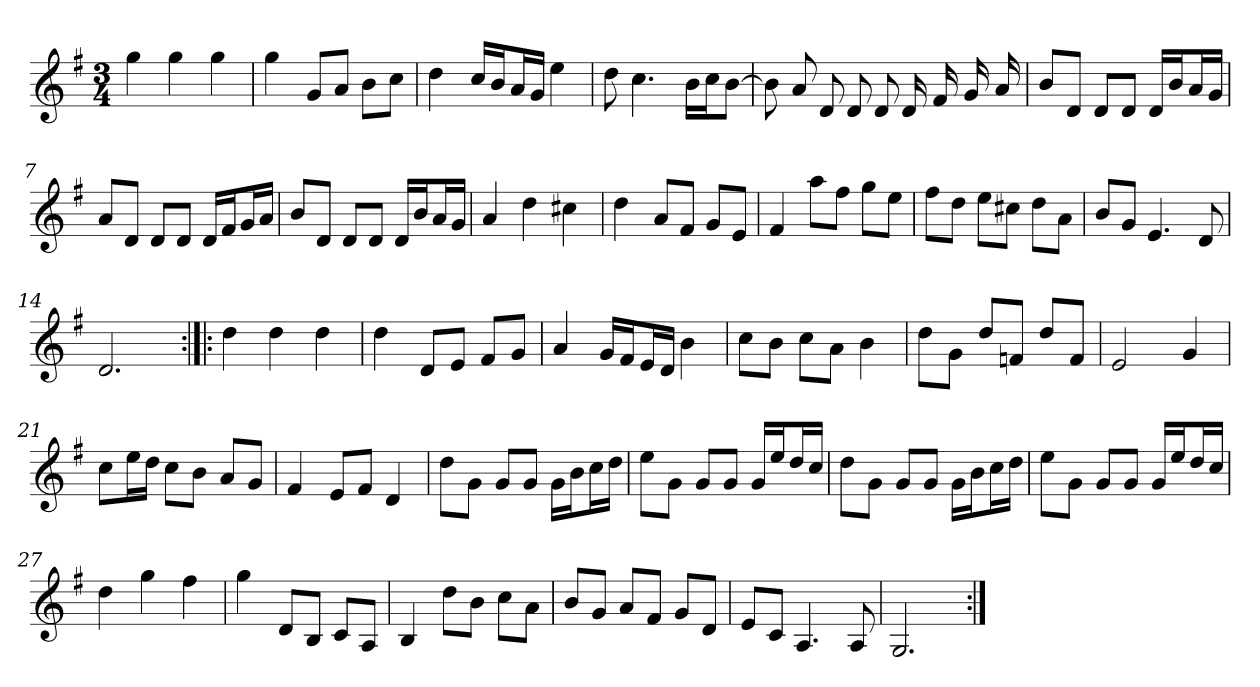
**kern
*part1
*staff1
*clefG2
*k[f#]
*G:
*M3/4
*MM120
=1
4gg
4gg
4gg
=2
4gg
8g/L
8a/J
8b\L
8cc\J
=3
4dd
16cc/LL
16b/J
16a/L
16g/JJ
4ee
=4
8dd
4.cc
16b\LL
16cc\J
[8b\J
=5
8b]
8a
8d
8d
8d
16d
16f#
16g
16a
=6
8b/L
8d/J
8d/L
8d/J
16d/LL
16b/J
16a/L
16g/JJ
=7
8a/L
8d/J
8d/L
8d/J
16d/LL
16f#/J
16g/L
16a/JJ
=8
8b/L
8d/J
8d/L
8d/J
16d/LL
16b/J
16a/L
16g/JJ
=9
4a
4dd
4cc#X
=10
4dd
8a/L
8f#/J
8g/L
8e/J
=11
4f#
8aa\L
8ff#\J
8gg\L
8ee\J
=12
8ff#\L
8dd\J
8ee\L
8cc#X\J
8dd\L
8a\J
=13
8b/L
8g/J
4.e
8d
=14
2.d
=15:|!|:
4dd
4dd
4dd
=16
4dd
8d/L
8e/J
8f#/L
8g/J
=17
4a
16g/LL
16f#/J
16e/L
16d/JJ
4b
=18
8cc\L
8b\J
8cc\L
8a\J
4b
=19
8dd\L
8g\J
8dd/L
8fn/J
8dd/L
8f/J
=20
2e
4g
=21
8cc\L
16ee\L
16dd\JJ
8cc\L
8b\J
8a/L
8g/J
=22
4f#
8e/L
8f#/J
4d
=23
8dd\L
8g\J
8g/L
8g/J
16g\LL
16b\J
16cc\L
16dd\JJ
=24
8ee\L
8g\J
8g/L
8g/J
16g/LL
16ee/J
16dd/L
16cc/JJ
=25
8dd\L
8g\J
8g/L
8g/J
16g\LL
16b\J
16cc\L
16dd\JJ
=26
8ee\L
8g\J
8g/L
8g/J
16g/LL
16ee/J
16dd/L
16cc/JJ
=27
4dd
4gg
4ff#
=28
4gg
8d/L
8B/J
8c/L
8A/J
=29
4B
8dd\L
8b\J
8cc\L
8a\J
=30
8b/L
8g/J
8a/L
8f#/J
8g/L
8d/J
=31
8e/L
8c/J
4.A
8A
=32
2.G
=:|!
*-
